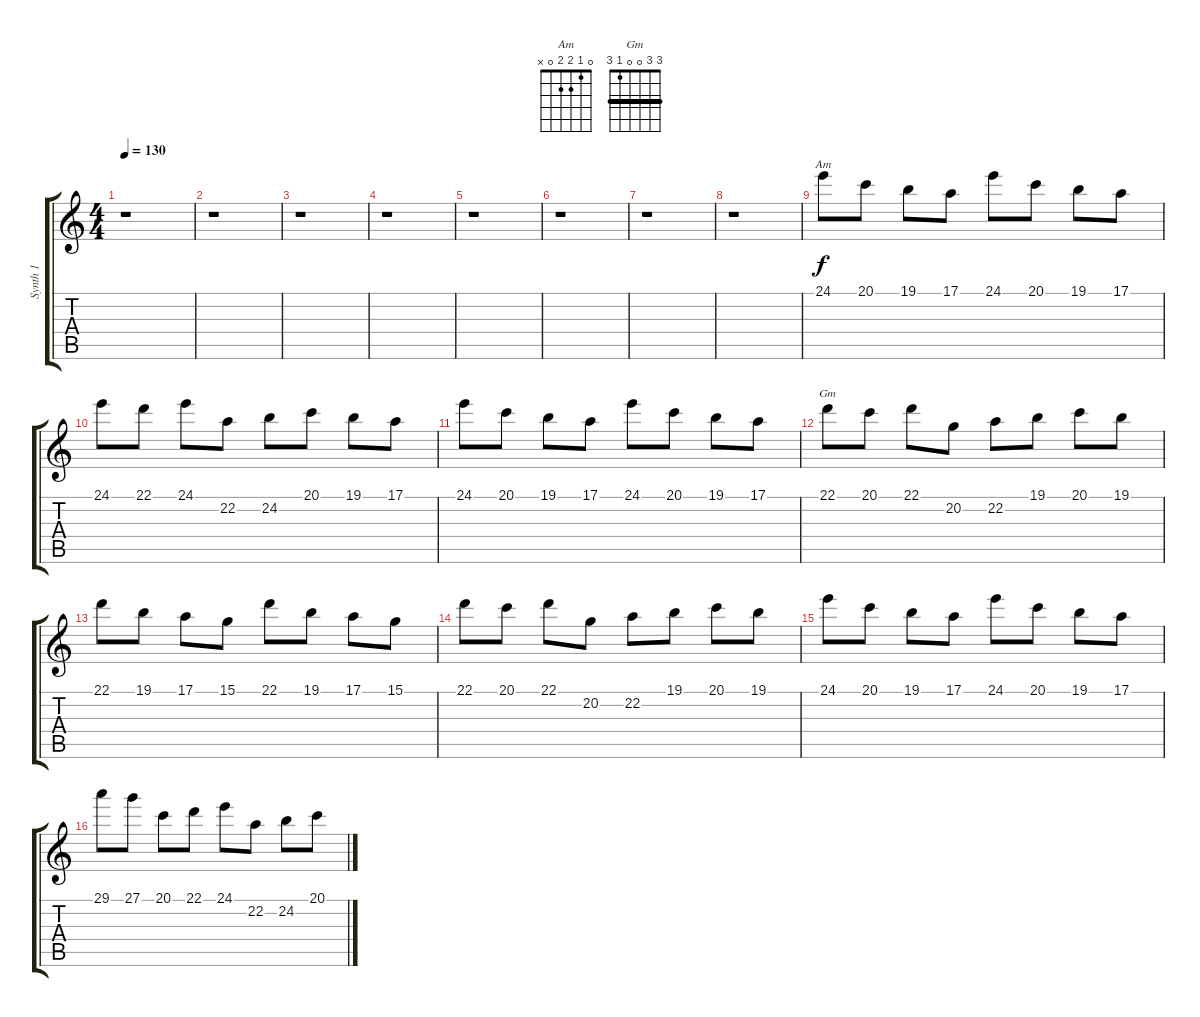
\track ("Synth 1" "Synth 1") {instrument honkytonkpiano}
\staff {score tabs}
\tuning (E4 B3 G3 D3 A2 E2) {hide}
\chord ("Am" 0 1 2 2 0 x)
\chord ("Gm" 3 3 0 0 1 3) {barre 3}
\ts (4 4)
\tempo 130
\clef g2
\ks c
r.1{dy f} |
r.1 |
r.1 |
r.1 |
r.1 |
r.1 |
r.1 |
r.1 |
\section ("" "")
24.1.8{ch "Am"} 20.1.8 19.1.8 17.1.8 24.1.8 20.1.8 19.1.8 17.1.8 |
24.1.8 22.1.8 24.1.8 22.2.8 24.2.8 20.1.8 19.1.8 17.1.8 |
24.1.8 20.1.8 19.1.8 17.1.8 24.1.8 20.1.8 19.1.8 17.1.8 |
22.1.8{ch "Gm"} 20.1.8 22.1.8 20.2.8 22.2.8 19.1.8 20.1.8 19.1.8 |
22.1.8 19.1.8 17.1.8 15.1.8 22.1.8 19.1.8 17.1.8 15.1.8 |
22.1.8 20.1.8 22.1.8 20.2.8 22.2.8 19.1.8 20.1.8 19.1.8 |
24.1.8 20.1.8 19.1.8 17.1.8 24.1.8 20.1.8 19.1.8 17.1.8 |
29.1.8 27.1.8 20.1.8 22.1.8 24.1.8 22.2.8 24.2.8 20.1.8
